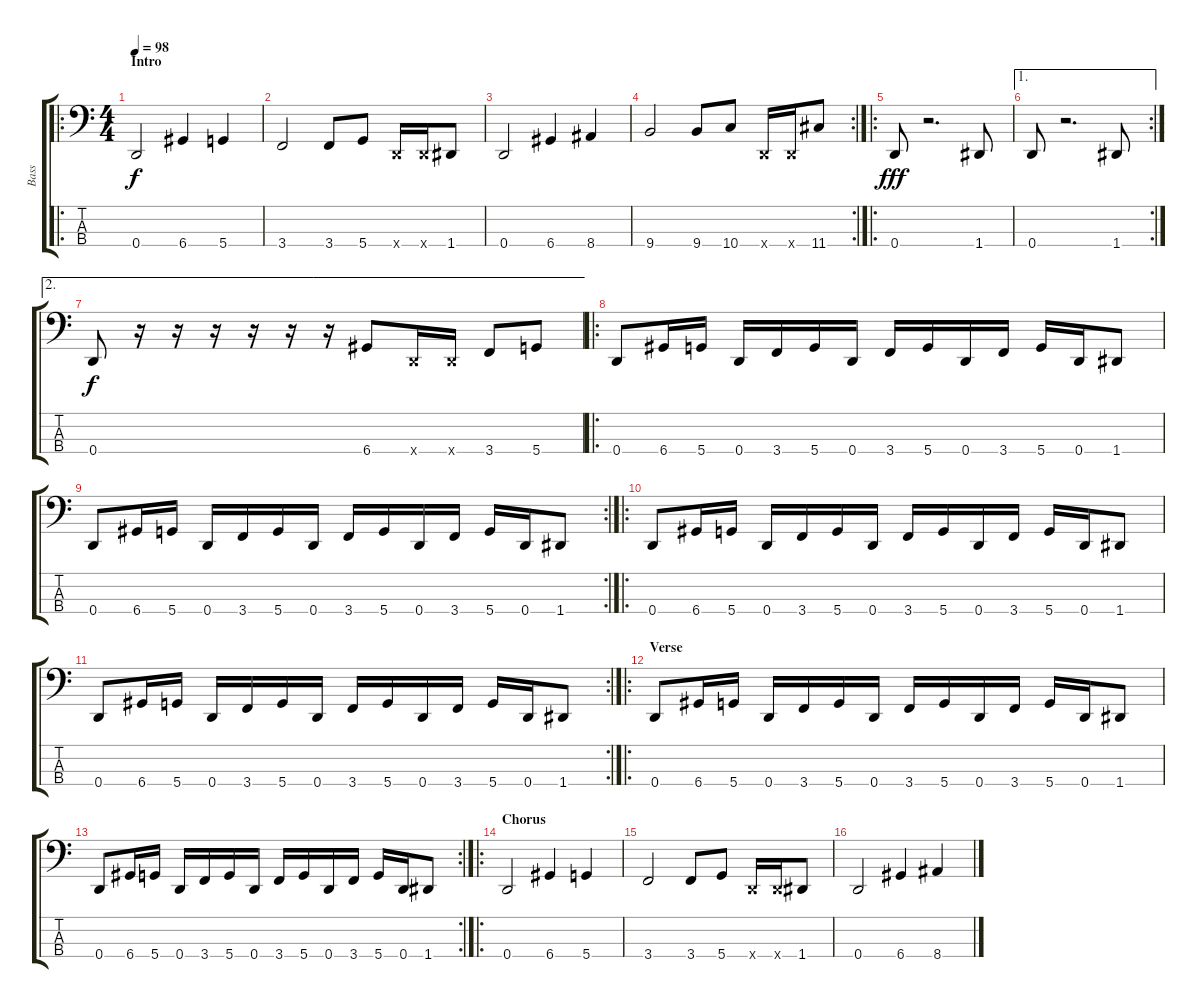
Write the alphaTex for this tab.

\track ("Bass" "Bass") {instrument electricbassfinger}
\staff {score tabs}
\tuning (G2 D2 A1 D1) {hide}
\ro
\ts (4 4)
\section ("" "Intro")
\tempo 98
\clef f4
\ks c
0.4.2{dy f instrument electricbassfinger} 6.4.4 5.4.4 |
3.4.2 3.4.8 5.4.8 0.4{x}.16 0.4{x}.16 1.4.8 |
0.4.2 6.4.4 8.4.4 |
\rc 2
9.4.2 9.4.8 10.4.8 0.4{x}.16 0.4{x}.16 11.4.8 |
\ro
0.4.8{dy fff} r.2{d} 1.4.8 |
\ae 1
\rc 2
0.4.8 r.2{d} 1.4.8 |
\ae 2
0.4.8{dy f} r.16 r.16 r.16 r.16 r.16 r.16 6.4.8 0.4{x}.16 0.4{x}.16 3.4.8 5.4.8 |
\ro
0.4.8 6.4.16 5.4.16 0.4.16 3.4.16 5.4.16 0.4.16 3.4.16 5.4.16 0.4.16 3.4.16 5.4.16 0.4.16 1.4.8 |
\rc 2
0.4.8 6.4.16 5.4.16 0.4.16 3.4.16 5.4.16 0.4.16 3.4.16 5.4.16 0.4.16 3.4.16 5.4.16 0.4.16 1.4.8 |
\ro
0.4.8 6.4.16 5.4.16 0.4.16 3.4.16 5.4.16 0.4.16 3.4.16 5.4.16 0.4.16 3.4.16 5.4.16 0.4.16 1.4.8 |
\rc 2
0.4.8 6.4.16 5.4.16 0.4.16 3.4.16 5.4.16 0.4.16 3.4.16 5.4.16 0.4.16 3.4.16 5.4.16 0.4.16 1.4.8 |
\ro
\section ("" "Verse")
0.4.8 6.4.16 5.4.16 0.4.16 3.4.16 5.4.16 0.4.16 3.4.16 5.4.16 0.4.16 3.4.16 5.4.16 0.4.16 1.4.8 |
\rc 2
0.4.8 6.4.16 5.4.16 0.4.16 3.4.16 5.4.16 0.4.16 3.4.16 5.4.16 0.4.16 3.4.16 5.4.16 0.4.16 1.4.8 |
\ro
\section ("" "Chorus")
0.4.2 6.4.4 5.4.4 |
3.4.2 3.4.8 5.4.8 0.4{x}.16 0.4{x}.16 1.4.8 |
0.4.2 6.4.4 8.4.4
